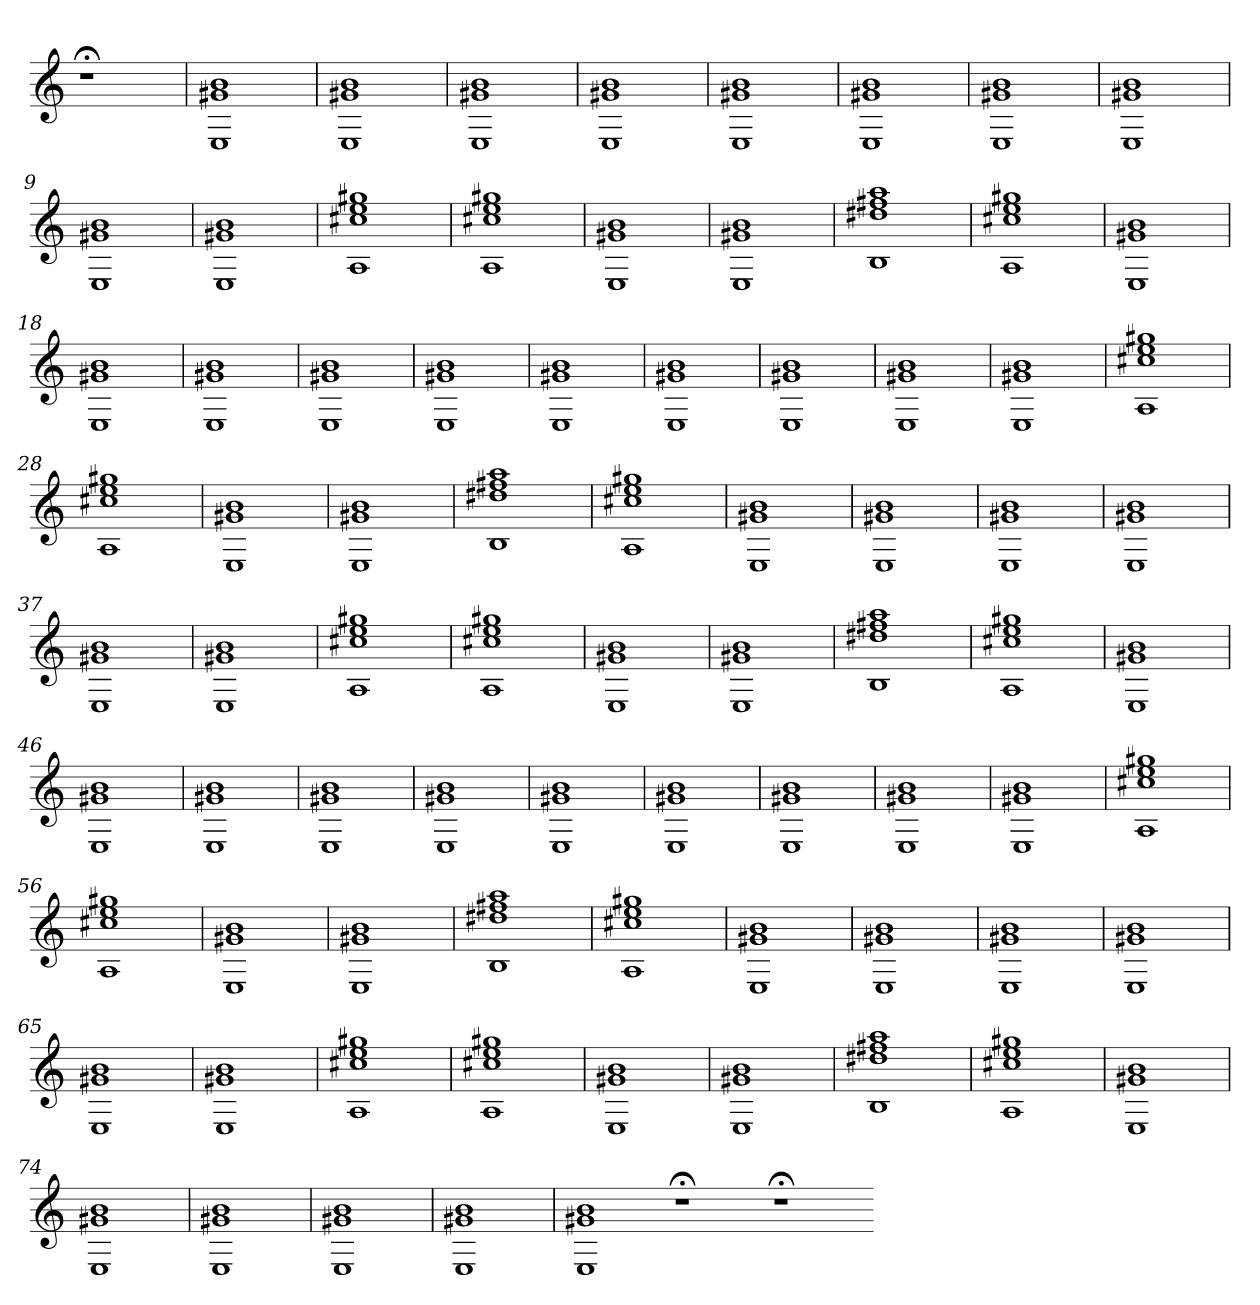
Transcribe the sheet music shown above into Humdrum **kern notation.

**kern
*part1
*staff1
=
1r;<
=1
1E 1g#X 1b
=2
1E 1g#X 1b
=3
1E 1g#X 1b
=4
1E 1g#X 1b
=5
1E 1g#X 1b
=6
1E 1g#X 1b
=7
1E 1g#X 1b
=8
1E 1g#X 1b
=9
1E 1g#X 1b
=10
1E 1g#X 1b
=11
1A 1cc#X 1ee 1gg#X
=12
1A 1cc#X 1ee 1gg#X
=13
1E 1g#X 1b
=14
1E 1g#X 1b
=15
1B 1dd#X 1ff#X 1aa
=16
1A 1cc#X 1ee 1gg#X
=17
1E 1g#X 1b
=18
1E 1g#X 1b
=19
1E 1g#X 1b
=20
1E 1g#X 1b
=21
1E 1g#X 1b
=22
1E 1g#X 1b
=23
1E 1g#X 1b
=24
1E 1g#X 1b
=25
1E 1g#X 1b
=26
1E 1g#X 1b
=27
1A 1cc#X 1ee 1gg#X
=28
1A 1cc#X 1ee 1gg#X
=29
1E 1g#X 1b
=30
1E 1g#X 1b
=31
1B 1dd#X 1ff#X 1aa
=32
1A 1cc#X 1ee 1gg#X
=33
1E 1g#X 1b
=34
1E 1g#X 1b
=35
1E 1g#X 1b
=36
1E 1g#X 1b
=37
1E 1g#X 1b
=38
1E 1g#X 1b
=39
1A 1cc#X 1ee 1gg#X
=40
1A 1cc#X 1ee 1gg#X
=41
1E 1g#X 1b
=42
1E 1g#X 1b
=43
1B 1dd#X 1ff#X 1aa
=44
1A 1cc#X 1ee 1gg#X
=45
1E 1g#X 1b
=46
1E 1g#X 1b
=47
1E 1g#X 1b
=48
1E 1g#X 1b
=49
1E 1g#X 1b
=50
1E 1g#X 1b
=51
1E 1g#X 1b
=52
1E 1g#X 1b
=53
1E 1g#X 1b
=54
1E 1g#X 1b
=55
1A 1cc#X 1ee 1gg#X
=56
1A 1cc#X 1ee 1gg#X
=57
1E 1g#X 1b
=58
1E 1g#X 1b
=59
1B 1dd#X 1ff#X 1aa
=60
1A 1cc#X 1ee 1gg#X
=61
1E 1g#X 1b
=62
1E 1g#X 1b
=63
1E 1g#X 1b
=64
1E 1g#X 1b
=65
1E 1g#X 1b
=66
1E 1g#X 1b
=67
1A 1cc#X 1ee 1gg#X
=68
1A 1cc#X 1ee 1gg#X
=69
1E 1g#X 1b
=70
1E 1g#X 1b
=71
1B 1dd#X 1ff#X 1aa
=72
1A 1cc#X 1ee 1gg#X
=73
1E 1g#X 1b
=74
1E 1g#X 1b
=75
1E 1g#X 1b
=76
1E 1g#X 1b
=77
1E 1g#X 1b
=78
1E 1g#X 1b
1r;<
1r;<
=-
*-
